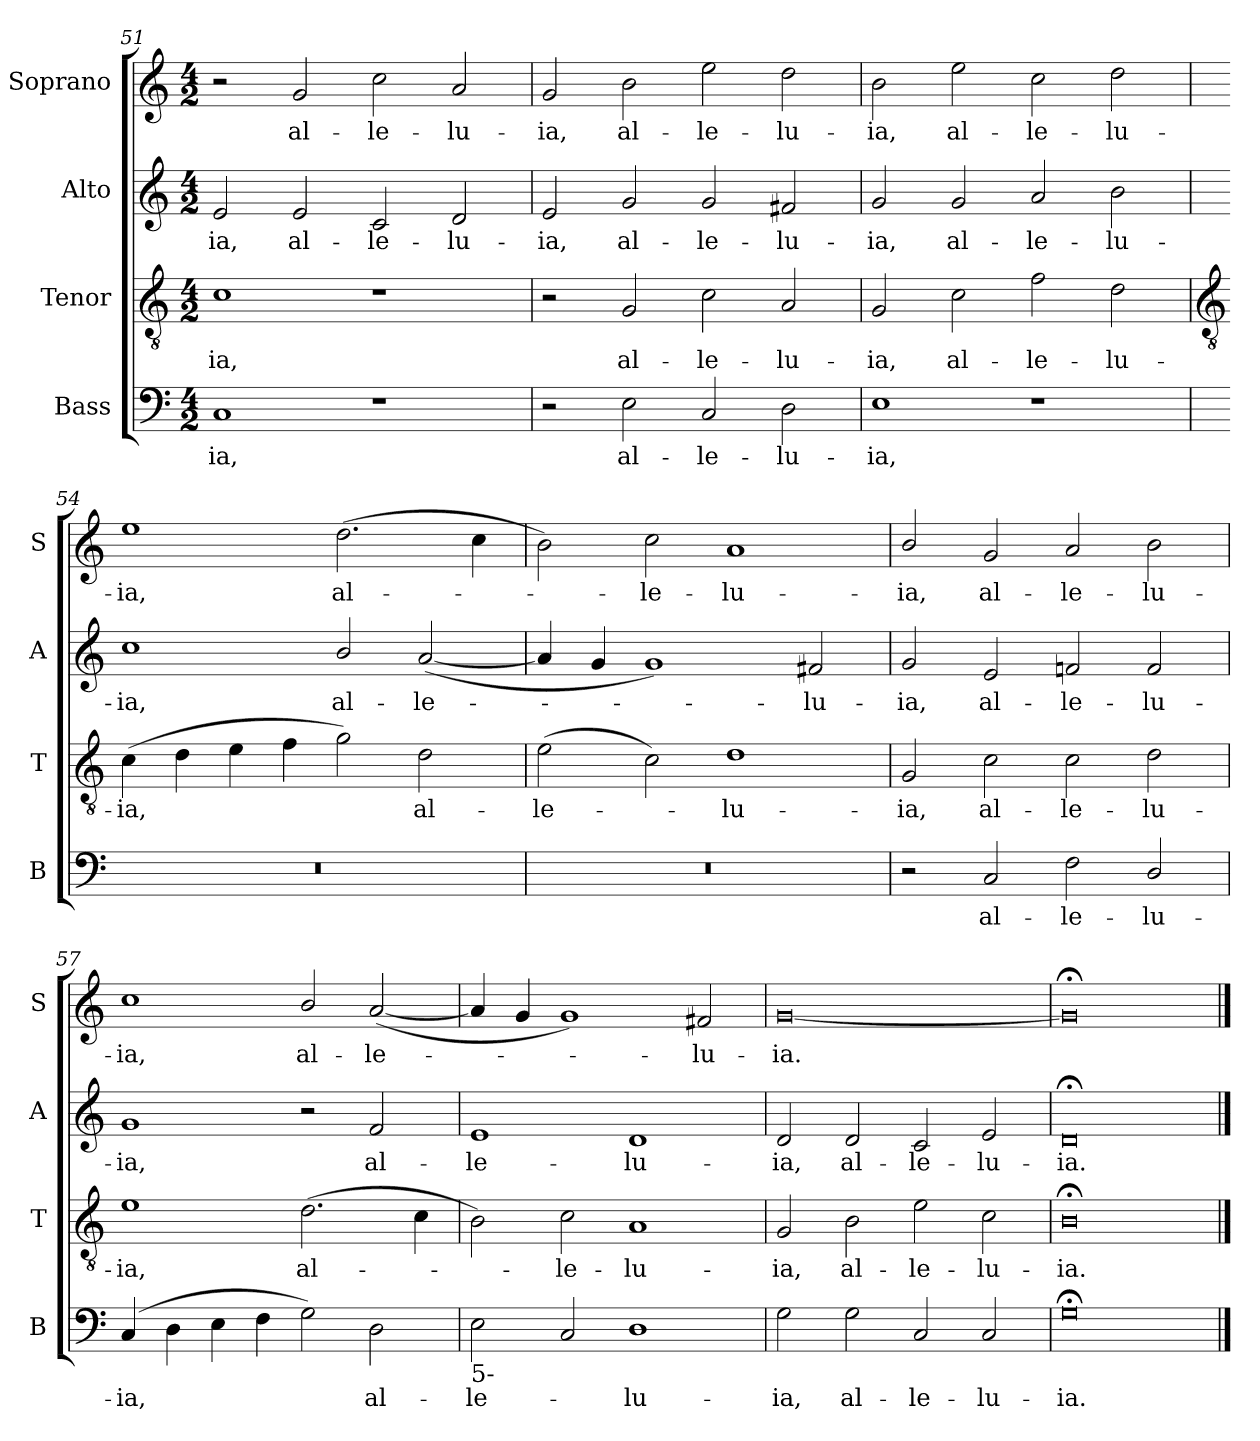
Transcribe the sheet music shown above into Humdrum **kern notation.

**kern	**text	**kern	**text	**kern	**text	**kern	**text
*part4	*part4	*part3	*part3	*part2	*part2	*part1	*part1
*staff4	*staff4	*staff3	*staff3	*staff2	*staff2	*staff1	*staff1
*I"Bass	*	*I"Tenor	*	*I"Alto	*	*I"Soprano	*
*I'B	*	*I'T	*	*I'A	*	*I'S	*
*clefF4	*	*clefGv2	*	*clefG2	*	*clefG2	*
*k[]	*	*k[]	*	*k[]	*	*k[]	*
*C:	*	*C:	*	*C:	*	*C:	*
*M4/2	*	*M4/2	*	*M4/2	*	*M4/2	*
=51	=51	=51	=51	=51	=51	=51	=51
!	!LO:LY:b	!	!LO:LY:b	!	!LO:LY:b	!	!
1C	-ia,	1c	-ia,	2e	-ia,	2r	.
!	!	!	!	!	!LO:LY:b	!	!LO:LY:b
.	.	.	.	2e	al-	2g	al-
!	!	!	!	!	!LO:LY:b	!	!LO:LY:b
1r	.	1r	.	2c	-le-	2cc	-le-
!	!	!	!	!	!LO:LY:b	!	!LO:LY:b
.	.	.	.	2d	-lu-	2a	-lu-
=52	=52	=52	=52	=52	=52	=52	=52
!	!	!	!	!	!LO:LY:b	!	!LO:LY:b
2r	.	2r	.	2e	-ia,	2g	-ia,
!	!LO:LY:b	!	!LO:LY:b	!	!LO:LY:b	!	!LO:LY:b
2E	al-	2G	al-	2g	al-	2b	al-
!	!LO:LY:b	!	!LO:LY:b	!	!LO:LY:b	!	!LO:LY:b
2C	-le-	2c	-le-	2g	-le-	2ee	-le-
!	!LO:LY:b	!	!LO:LY:b	!	!LO:LY:b	!	!LO:LY:b
2D	-lu-	2A	-lu-	2f#X	-lu-	2dd	-lu-
=53	=53	=53	=53	=53	=53	=53	=53
!	!LO:LY:b	!	!LO:LY:b	!	!LO:LY:b	!	!LO:LY:b
1E	-ia,	2G	-ia,	2g	-ia,	2b	-ia,
!	!	!	!LO:LY:b	!	!LO:LY:b	!	!LO:LY:b
.	.	2c	al-	2g	al-	2ee	al-
!	!	!	!LO:LY:b	!	!LO:LY:b	!	!LO:LY:b
1r	.	2f	-le-	2a	-le-	2cc	-le-
!	!	!	!LO:LY:b	!	!LO:LY:b	!	!LO:LY:b
.	.	2d	-lu-	2b	-lu-	2dd	-lu-
!!LO:LB:g=z
=54	=54	=54	=54	=54	=54	=54	=54
*	*	*clefGv2	*	*	*	*	*
!	!	!	!LO:LY:b	!	!LO:LY:b	!	!LO:LY:b
0r	.	(>4c	-ia,	1cc	-ia,	1ee	-ia,
.	.	4d	.	.	.	.	.
.	.	4e	.	.	.	.	.
.	.	4f	.	.	.	.	.
!	!	!	!	!	!LO:LY:b	!	!LO:LY:b
.	.	2g)	.	2b/	al-	(>2.dd	al-
!	!	!	!LO:LY:b	!	!LO:LY:b	!	!
.	.	2d	al-	(<[2a	-le-	.	.
.	.	.	.	.	.	4cc	.
=55	=55	=55	=55	=55	=55	=55	=55
!	!	!	!LO:LY:b	!	!	!	!
0r	.	(>2e	-le-	4a]	.	2b)	.
.	.	.	.	4g	.	.	.
!	!	!	!	!	!	!	!LO:LY:b
.	.	2c)	.	1g)	.	2cc	le-
!	!	!	!LO:LY:b	!	!	!	!LO:LY:b
.	.	1d	lu-	.	.	1a	-lu-
!	!	!	!	!	!LO:LY:b	!	!
.	.	.	.	2f#X	lu-	.	.
=56	=56	=56	=56	=56	=56	=56	=56
!	!	!	!LO:LY:b	!	!LO:LY:b	!	!LO:LY:b
2r	.	2G	-ia,	2g	-ia,	2b/	-ia,
!	!LO:LY:b	!	!LO:LY:b	!	!LO:LY:b	!	!LO:LY:b
2C	al-	2c	al-	2e	al-	2g	al-
!	!LO:LY:b	!	!LO:LY:b	!	!LO:LY:b	!	!LO:LY:b
2F	-le-	2c	-le-	2fn	-le-	2a	-le-
!	!LO:LY:b	!	!LO:LY:b	!	!LO:LY:b	!	!LO:LY:b
2D/	-lu-	2d	-lu-	2f	-lu-	2b	-lu-
=57	=57	=57	=57	=57	=57	=57	=57
!	!LO:LY:b	!	!LO:LY:b	!	!LO:LY:b	!	!LO:LY:b
(>4C	-ia,	1e	-ia,	1g	-ia,	1cc	-ia,
4D	.	.	.	.	.	.	.
4E	.	.	.	.	.	.	.
4F	.	.	.	.	.	.	.
!	!	!	!LO:LY:b	!	!	!	!LO:LY:b
2G)	.	(>2.d	al-	2r	.	2b/	al-
!	!LO:LY:b	!	!	!	!LO:LY:b	!	!LO:LY:b
2D	al-	.	.	2f	al-	(<[2a	-le-
.	.	4c	.	.	.	.	.
=58	=58	=58	=58	=58	=58	=58	=58
!LO:TX:b:t=5-	!	!	!	!	!	!	!
!	!LO:LY:b	!	!	!	!LO:LY:b	!	!
2E	-le-	2B)	.	1e	-le-	4a]	.
.	.	.	.	.	.	4g	.
!	!	!	!LO:LY:b	!	!	!	!
2C	.	2c	le-	.	.	1g)	.
!	!LO:LY:b	!	!LO:LY:b	!	!LO:LY:b	!	!
1D	-lu-	1A	-lu-	1d	-lu-	.	.
!	!	!	!	!	!	!	!LO:LY:b
.	.	.	.	.	.	2f#X	lu-
=59	=59	=59	=59	=59	=59	=59	=59
!	!LO:LY:b	!	!LO:LY:b	!	!LO:LY:b	!	!LO:LY:b
2G	-ia,	2G	-ia,	2d	-ia,	[0g	-ia.
!	!LO:LY:b	!	!LO:LY:b	!	!LO:LY:b	!	!
2G	al-	2B	al-	2d	al-	.	.
!	!LO:LY:b	!	!LO:LY:b	!	!LO:LY:b	!	!
2C	-le-	2e	-le-	2c	-le-	.	.
!	!LO:LY:b	!	!LO:LY:b	!	!LO:LY:b	!	!
2C	-lu-	2c	-lu-	2e	-lu-	.	.
=60	=60	=60	=60	=60	=60	=60	=60
!	!LO:LY:b	!	!LO:LY:b	!	!LO:LY:b	!	!
0G;<	-ia.	0B;<	-ia.	0d;<	-ia.	0g;<]	.
==	==	==	==	==	==	==	==
*-	*-	*-	*-	*-	*-	*-	*-
